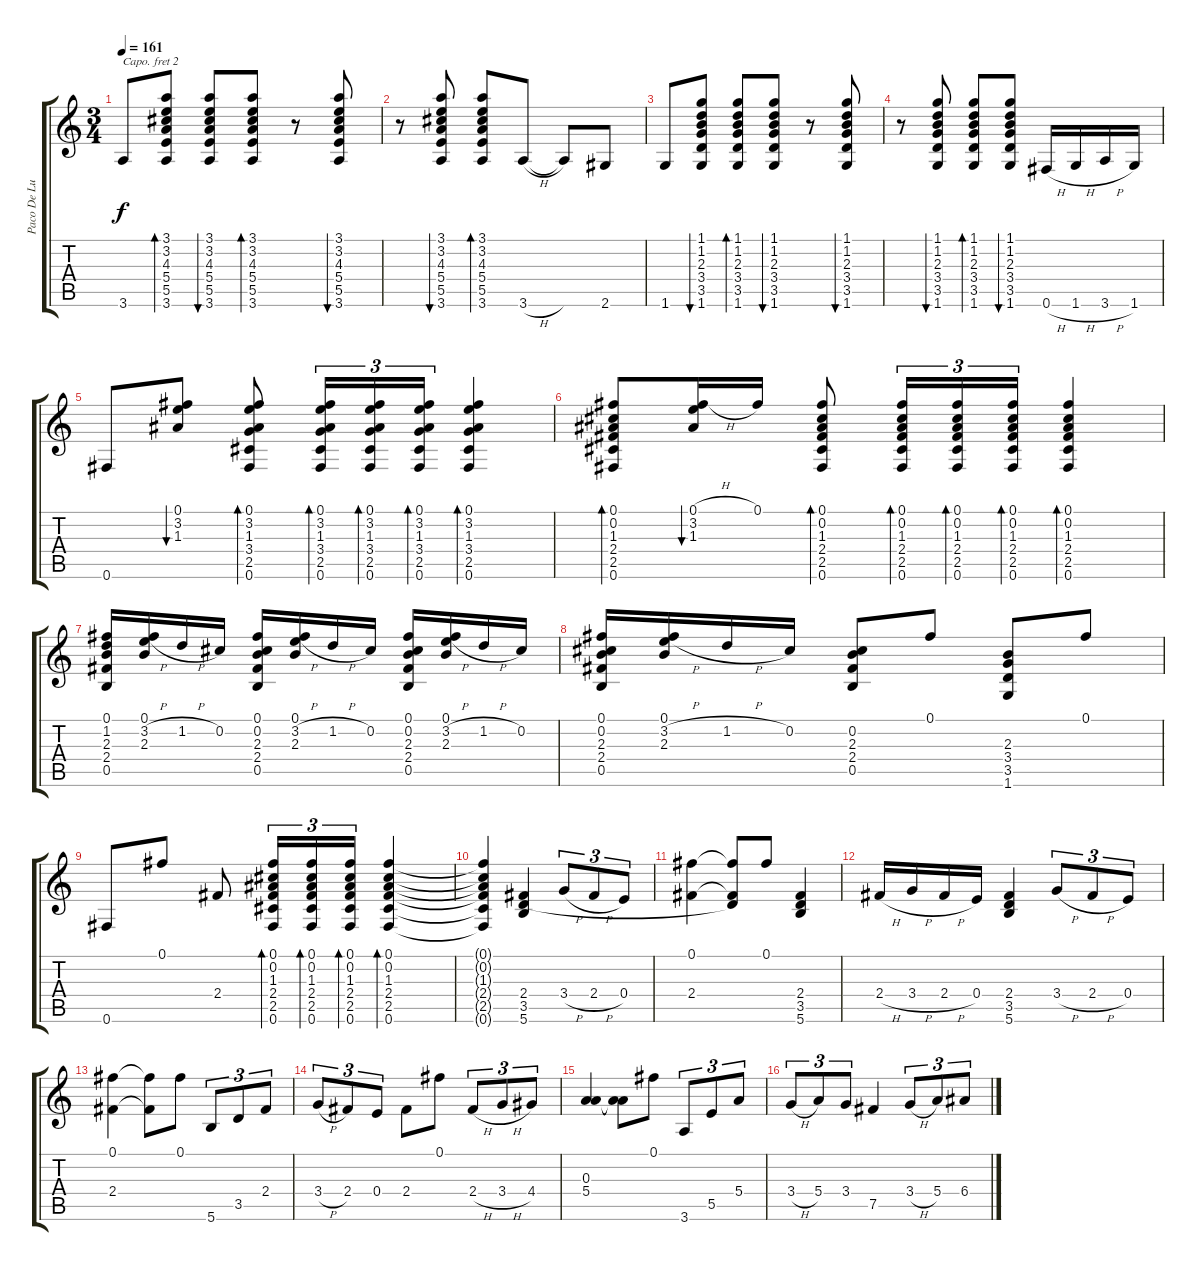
\track ("Paco De Lucia" "Paco De Lu") {solo instrument acousticguitarnylon}
\staff {score tabs}
\capo 2
\tuning (E4 B3 G3 D3 A2 E2) {hide}
\ts (3 4)
\tempo 161
\clef g2
\ks c
3.6.8{dy f} (3.1 3.2 4.3 5.4 5.5 3.6).8{bd 60} (3.1 3.2 4.3 5.4 5.5 3.6).8{bu 60} (3.1 3.2 4.3 5.4 5.5 3.6).8{bd 60} r.8 (3.1 3.2 4.3 5.4 5.5 3.6).8{bu 60} |
r.8 (3.1 3.2 4.3 5.4 5.5 3.6).8{bu 60} (3.1 3.2 4.3 5.4 5.5 3.6).8{bd 60} 3.6{h}.8 3.6{t}.8 2.6.8 |
1.6.8 (1.1 1.2 2.3 3.4 3.5 1.6).8{bu 60} (1.1 1.2 2.3 3.4 3.5 1.6).8{bd 60} (1.1 1.2 2.3 3.4 3.5 1.6).8{bu 60} r.8 (1.1 1.2 2.3 3.4 3.5 1.6).8{bu 60} |
r.8 (1.1 1.2 2.3 3.4 3.5 1.6).8{bu 60} (1.1 1.2 2.3 3.4 3.5 1.6).8{bd 60} (1.1 1.2 2.3 3.4 3.5 1.6).8{bu 60} 0.6{h}.16 1.6{h}.16 3.6{h}.16 1.6.16 |
0.6.8 (0.1 3.2 1.3).8{bu 60} (0.1 3.2 1.3 3.4 2.5 0.6).8{bd 60} (0.1 3.2 1.3 3.4 2.5 0.6).16{tu (3 2) bd 60} (0.1 3.2 1.3 3.4 2.5 0.6).16{tu (3 2) bd 60} (0.1 3.2 1.3 3.4 2.5 0.6).16{tu (3 2) bd 60} (0.1 3.2 1.3 3.4 2.5 0.6).4{bd 60} |
(0.1 0.2 1.3 2.4 2.5 0.6).8{bd 60} (0.1{h} 3.2 1.3).16{bu 60} 0.1.16 (0.1 0.2 1.3 2.4 2.5 0.6).8{bd 60} (0.1 0.2 1.3 2.4 2.5 0.6).16{tu (3 2) bd 60} (0.1 0.2 1.3 2.4 2.5 0.6).16{tu (3 2) bd 60} (0.1 0.2 1.3 2.4 2.5 0.6).16{tu (3 2) bd 60} (0.1 0.2 1.3 2.4 2.5 0.6).4{bd 60} |
(0.1 1.2 2.3 2.4 0.5).16 (0.1 3.2{h} 2.3).16 1.2{h}.16 0.2.16 (0.1 0.2 2.3 2.4 0.5).16 (0.1 3.2{h} 2.3).16 1.2{h}.16 0.2.16 (0.1 0.2 2.3 2.4 0.5).16 (0.1 3.2{h} 2.3).16 1.2{h}.16 0.2.16 |
(0.1 0.2 2.3 2.4 0.5).16 (0.1 3.2{h} 2.3).16 1.2{h}.16 0.2.16 (0.2 2.3 2.4 0.5).8 0.1.8 (2.3 3.4 3.5 1.6).8 0.1.8 |
0.6.8 0.1.8 2.4.8 (0.1 0.2 1.3 2.4 2.5 0.6).16{tu (3 2) bd 60} (0.1 0.2 1.3 2.4 2.5 0.6).16{tu (3 2) bd 60} (0.1 0.2 1.3 2.4 2.5 0.6).16{tu (3 2) bd 60} (0.1 0.2 1.3 2.4 2.5 0.6).4{bd 60} |
(0.1{t} 0.2{t} 1.3{t} 2.4{t} 2.5{t} 0.6{t}).4 (2.4 3.5 5.6).4 3.4{h}.8{tu (3 2)} 2.4{h}.8{tu (3 2)} 0.4.8{tu (3 2)} |
(0.1 2.4).4 (0.1{t} 2.4{t} 3.5{t}).8 0.1.8 (2.4 3.5 5.6).4 |
2.4{h}.16 3.4{h}.16 2.4{h}.16 0.4.16 (2.4 3.5 5.6).4 3.4{h}.8{tu (3 2)} 2.4{h}.8{tu (3 2)} 0.4.8{tu (3 2)} |
(0.1 2.4).4 (0.1{t} 2.4{t}).8 0.1.8 5.6.8{tu (3 2)} 3.5.8{tu (3 2)} 2.4.8{tu (3 2)} |
3.4{h}.8{tu (3 2)} 2.4.8{tu (3 2)} 0.4.8{tu (3 2)} 2.4.8 0.1.8 2.4{h}.8{tu (3 2)} 3.4{h}.8{tu (3 2)} 4.4.8{tu (3 2)} |
(0.3 5.4).4 (0.3{t} 5.4{t}).8 0.1.8 3.6.8{tu (3 2)} 5.5.8{tu (3 2)} 5.4.8{tu (3 2)} |
3.4{h}.8{tu (3 2)} 5.4.8{tu (3 2)} 3.4.8{tu (3 2)} 7.5.4 3.4{h}.8{tu (3 2)} 5.4.8{tu (3 2)} 6.4.8{tu (3 2)}
